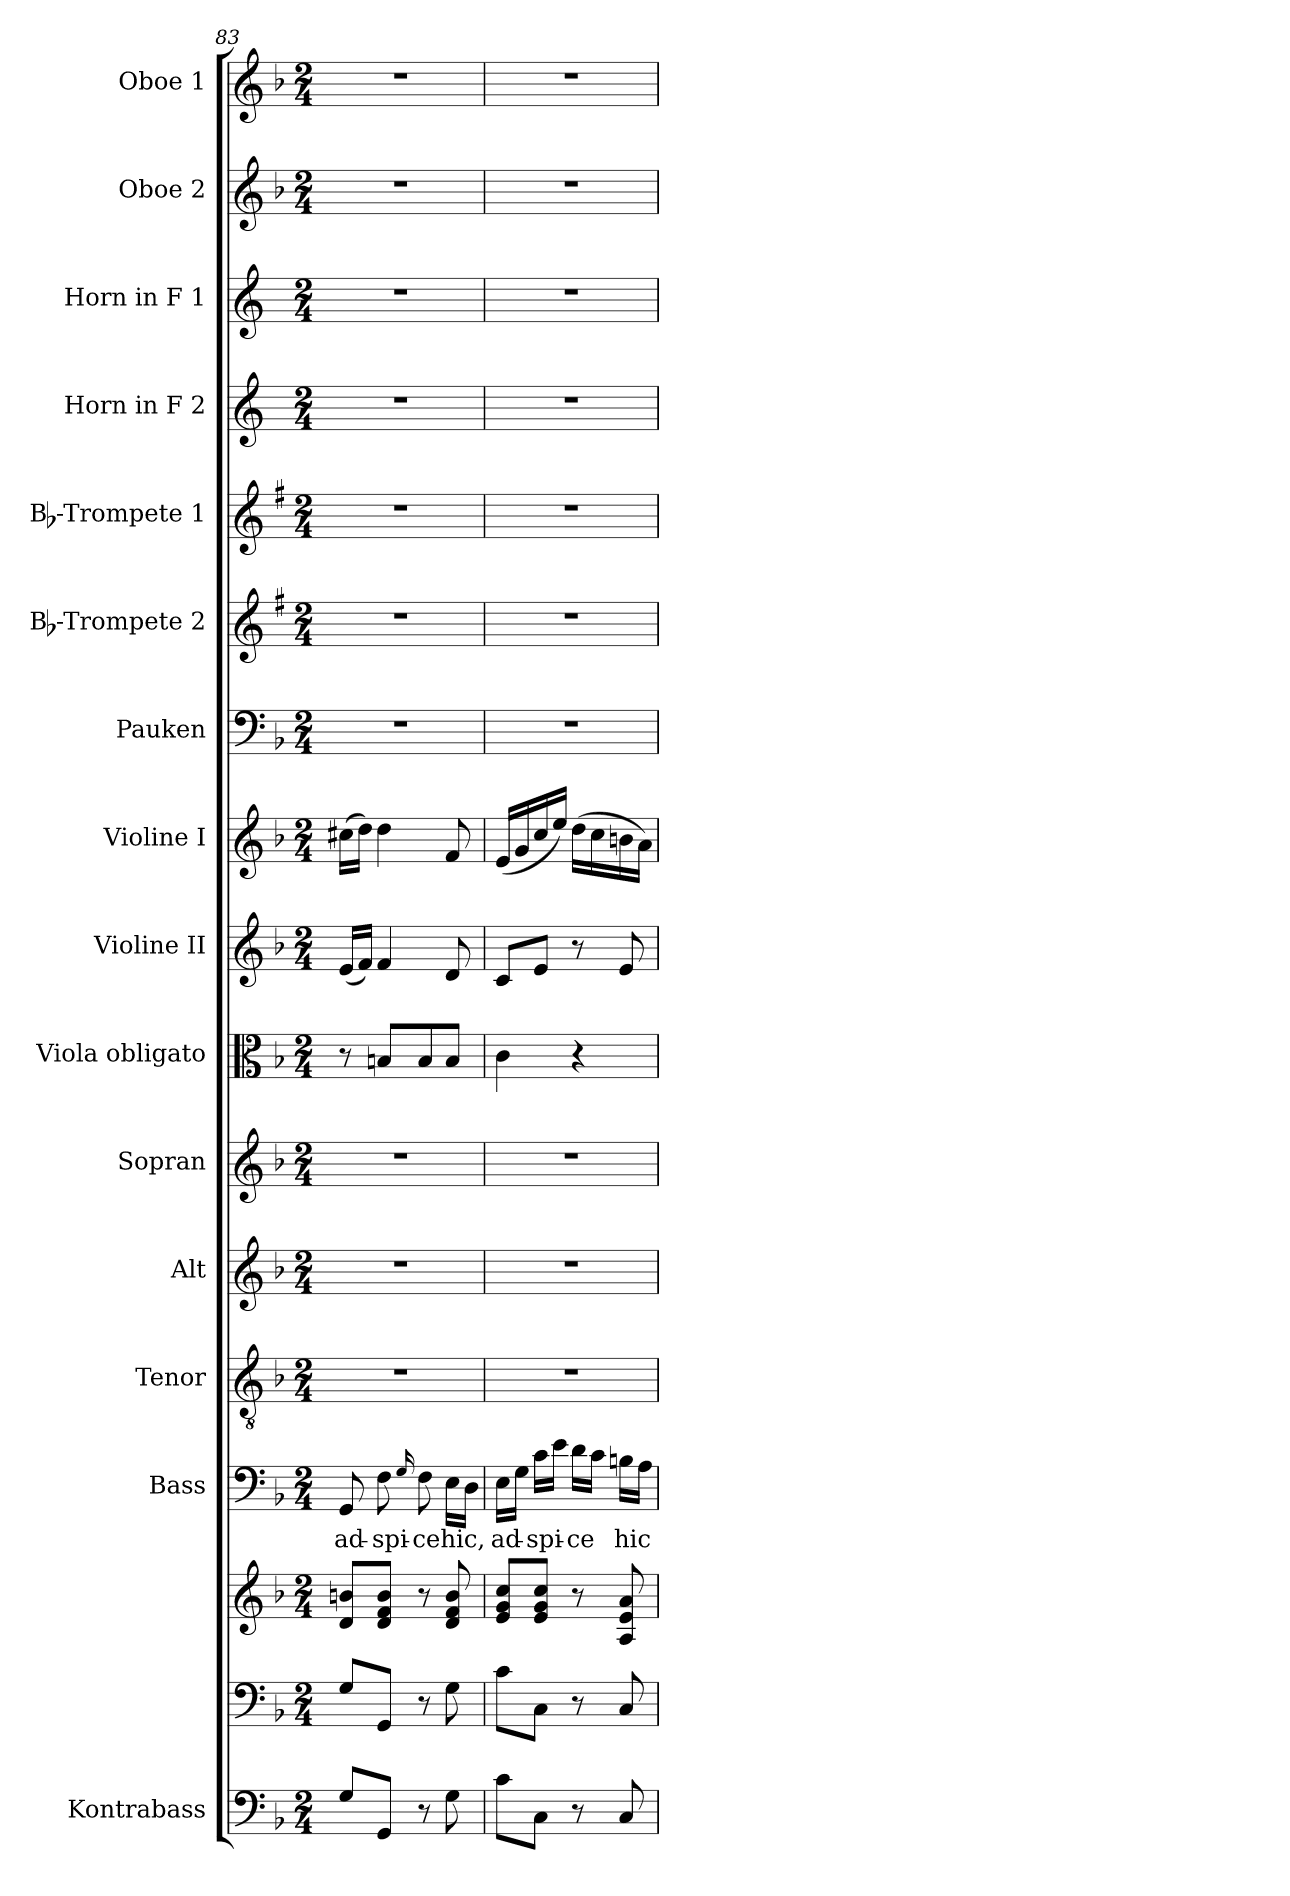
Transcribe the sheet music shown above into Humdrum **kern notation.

**kern	**kern	**kern	**kern	**text	**kern	**kern	**kern	**kern	**kern	**kern	**kern	**kern	**kern	**kern	**kern	**kern	**kern
*part16	*part15	*part15	*part14	*part14	*part13	*part12	*part11	*part10	*part9	*part8	*part7	*part6	*part5	*part4	*part3	*part2	*part1
*staff17	*staff16	*staff15	*staff14	*staff14	*staff13	*staff12	*staff11	*staff10	*staff9	*staff8	*staff7	*staff6	*staff5	*staff4	*staff3	*staff2	*staff1
*I"Kontrabass	*	*	*I"Bass	*	*I"Tenor	*I"Alt	*I"Sopran	*I"Viola obligato	*I"Violine II	*I"Violine I	*I"Pauken	*I"Bb-Trompete 2	*I"Bb-Trompete 1	*I"Horn in F 2	*I"Horn in F 1	*I"Oboe 2	*I"Oboe 1
*I'Kb.	*	*	*I'B.	*	*I'T.	*I'A.	*I'S.	*I'Vla.	*I'Vl. II	*I'Vl. I	*I'Pk.	*I'Bb Trp. 2	*I'Bb Trp. 1	*	*	*I'Ob. 2	*I'Ob. 1
!!LO:PB:g=z
*clefF4	*clefF4	*clefG2	*clefF4	*	*clefGv2	*clefG2	*clefG2	*clefC3	*clefG2	*clefG2	*clefF4	*clefG2	*clefG2	*clefG2	*clefG2	*clefG2	*clefG2
*ITrd7c12	*	*	*	*	*	*	*	*	*	*	*	*ITrd1c2	*ITrd1c2	*ITrd4c7	*ITrd4c7	*	*
*k[b-]	*k[b-]	*k[b-]	*k[b-]	*	*k[b-]	*k[b-]	*k[b-]	*k[b-]	*k[b-]	*k[b-]	*k[b-]	*k[b-]	*k[b-]	*k[b-]	*k[b-]	*k[b-]	*k[b-]
*F:	*F:	*F:	*F:	*	*F:	*F:	*F:	*F:	*F:	*F:	*F:	*F:	*F:	*F:	*F:	*F:	*F:
*M2/4	*M2/4	*M2/4	*M2/4	*	*M2/4	*M2/4	*M2/4	*M2/4	*M2/4	*M2/4	*M2/4	*M2/4	*M2/4	*M2/4	*M2/4	*M2/4	*M2/4
=83	=83	=83	=83	=83	=83	=83	=83	=83	=83	=83	=83	=83	=83	=83	=83	=83	=83
!	!	!	!	!LO:LY:b	!	!	!	!	!	!	!	!	!	!	!	!	!
8GG/L	8G/L	8d/ 8bn/L	8GG/	ad-	2r	2r	2r	8r	(<16e/LL	(>16cc#X\LL	2r	2r	2r	2r	2r	2r	2r
.	.	.	.	.	.	.	.	.	16f/JJ)	16dd\JJ)	.	.	.	.	.	.	.
!	!	!	!	!LO:LY:b	!	!	!	!	!	!	!	!	!	!	!	!	!
8GGG/J	8GG/J	8d/ 8f/ 8b/J	8F\	-spi-	.	.	.	8Bn/L	4f/	4dd\	.	.	.	.	.	.	.
.	.	.	16qqG/	.	.	.	.	.	.	.	.	.	.	.	.	.	.
!	!	!	!	!LO:LY:b	!	!	!	!	!	!	!	!	!	!	!	!	!
8r	8r	8r	8F\	-ce	.	.	.	8B/	.	.	.	.	.	.	.	.	.
!	!	!	!	!LO:LY:b	!	!	!	!	!	!	!	!	!	!	!	!	!
8GG\	8G\	8d/ 8f/ 8b/	16E\LL	hic,	.	.	.	8B/J	8d/	8f/	.	.	.	.	.	.	.
.	.	.	16D\JJ	.	.	.	.	.	.	.	.	.	.	.	.	.	.
=84	=84	=84	=84	=84	=84	=84	=84	=84	=84	=84	=84	=84	=84	=84	=84	=84	=84
!	!	!	!	!LO:LY:b	!	!	!	!	!	!	!	!	!	!	!	!	!
8C\L	8c\L	8e/ 8g/ 8cc/L	16E\LL	ad-	2r	2r	2r	4c\	8c/L	(<16e/LL	2r	2r	2r	2r	2r	2r	2r
.	.	.	16G\JJ	.	.	.	.	.	.	16g/	.	.	.	.	.	.	.
!	!	!	!	!LO:LY:b	!	!	!	!	!	!	!	!	!	!	!	!	!
8CC\J	8C\J	8e/ 8g/ 8cc/J	16c\LL	-spi-	.	.	.	.	8e/J	16cc/	.	.	.	.	.	.	.
.	.	.	16e\JJ	.	.	.	.	.	.	16ee/JJ)	.	.	.	.	.	.	.
!	!	!	!	!LO:LY:b	!	!	!	!	!	!	!	!	!	!	!	!	!
8r	8r	8r	16d\LL	-ce	.	.	.	4r	8r	(>16dd\LL	.	.	.	.	.	.	.
.	.	.	16c\JJ	.	.	.	.	.	.	16cc\	.	.	.	.	.	.	.
!	!	!	!	!LO:LY:b	!	!	!	!	!	!	!	!	!	!	!	!	!
8CC/	8C/	8A/ 8e/ 8a/	16Bn\LL	hic	.	.	.	.	8e/	16bn\	.	.	.	.	.	.	.
.	.	.	16A\JJ	.	.	.	.	.	.	16a\JJ)	.	.	.	.	.	.	.
=	=	=	=	=	=	=	=	=	=	=	=	=	=	=	=	=	=
*-	*-	*-	*-	*-	*-	*-	*-	*-	*-	*-	*-	*-	*-	*-	*-	*-	*-
